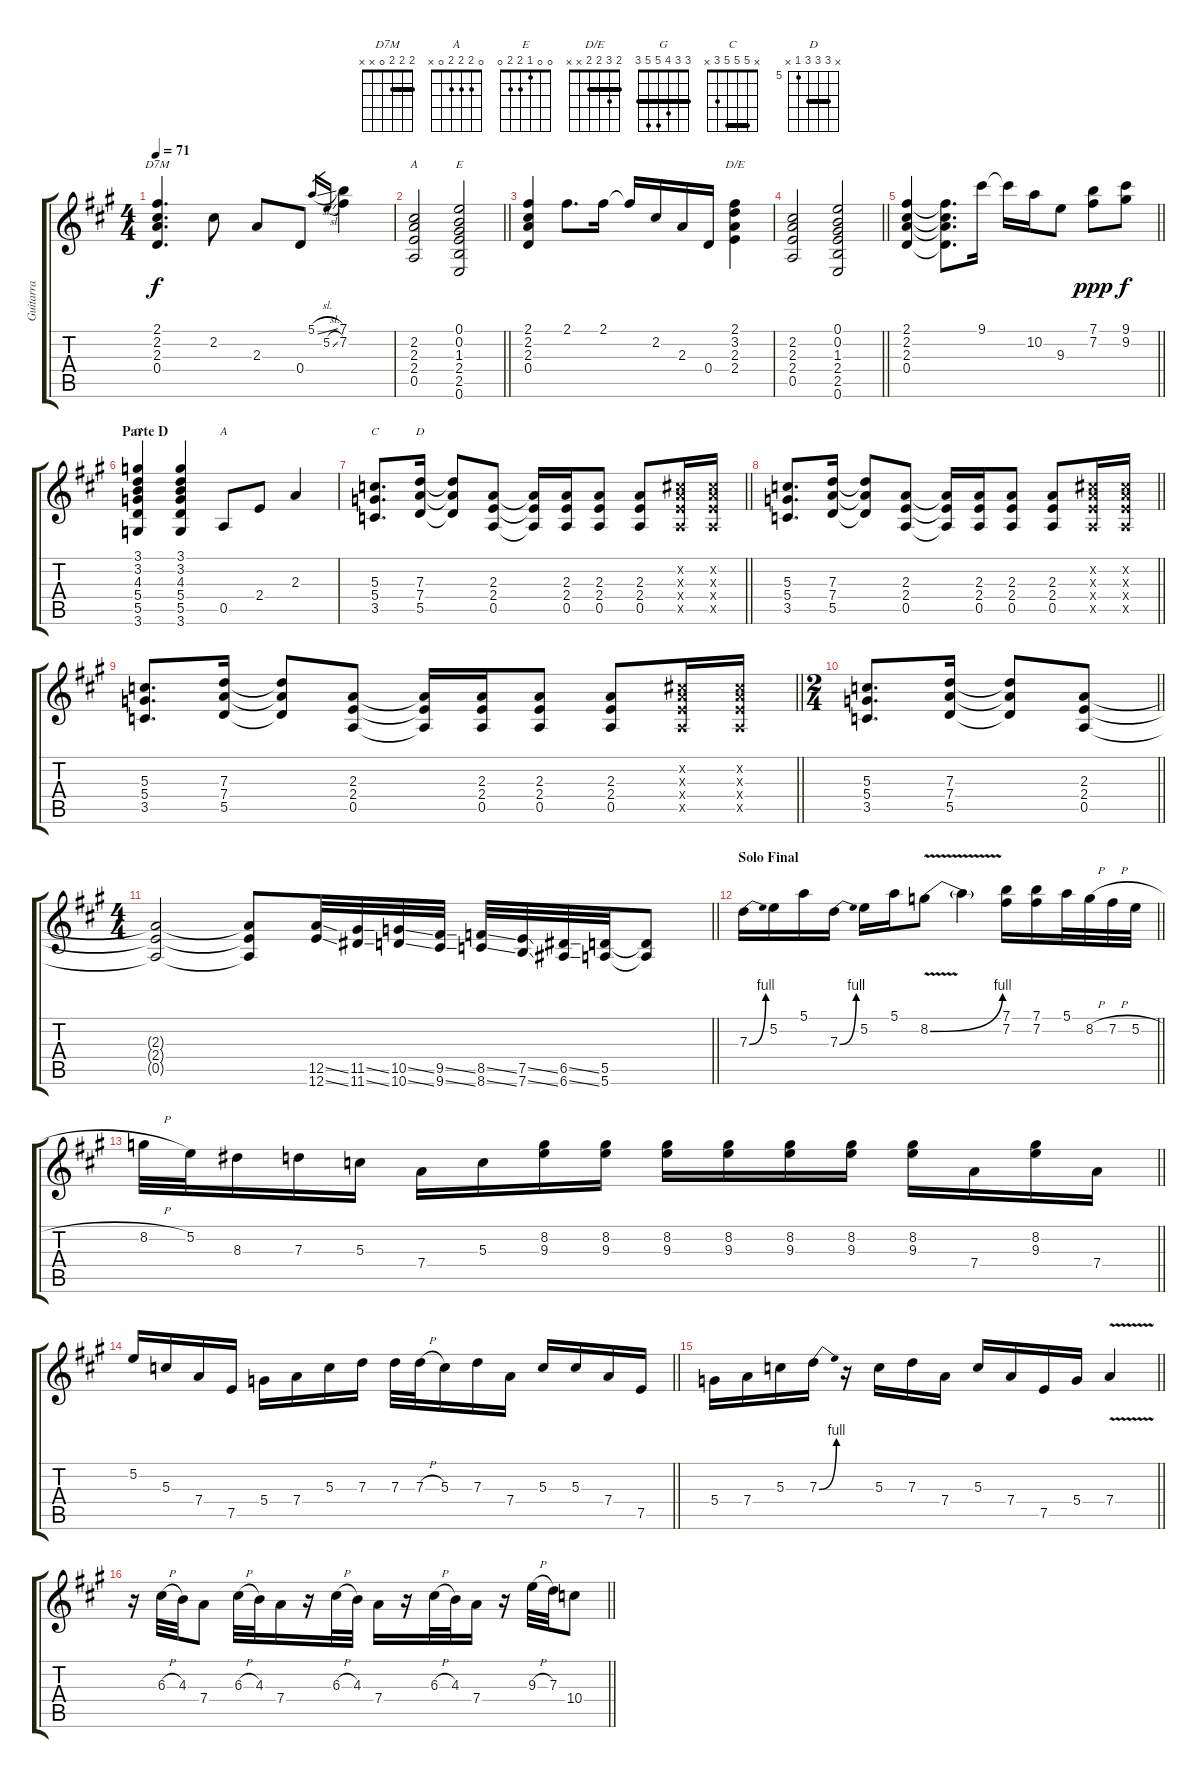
\track ("Guitarra" "Guitarra") {instrument overdrivenguitar}
\staff {score tabs}
\tuning (E4 B3 G3 D3 A2 E2) {hide}
\chord ("D7M" 2 2 2 0 x x) {barre 2}
\chord ("A" x 2 2 2 0 x) {barre 2}
\chord ("E" 0 0 1 2 2 0)
\chord ("D/E" 2 3 2 2 x x) {barre 2}
\chord ("G" 3 3 4 5 5 3) {barre 3}
\chord ("A" 0 2 2 2 0 x)
\chord ("C" x 5 5 5 3 x) {barre 5}
\chord ("D" x 7 7 7 5 x) {firstfret 5 barre 7}
\ts (4 4)
\tempo 71
\clef g2
\ks a
(2.1 2.2 2.3 0.4).4{d ch "D7M" dy f} 2.2.8 2.3.8 0.4.8 5.1{sl}.16{gr} 5.2{sl}.16{gr} (7.1 7.2).4 |
\barLineRight lightlight
(2.2 2.3 2.4 0.5).2{ch "A"} (0.1 0.2 1.3 2.4 2.5 0.6).2{ch "E"} |
(2.1 2.2 2.3 0.4).4 2.1.8{d} 2.1.16 2.1{t}.16 2.2.16 2.3.16 0.4.16 (2.1 3.2 2.3 2.4).4{ch "D/E"} |
\barLineRight lightlight
(2.2 2.3 2.4 0.5).2 (0.1 0.2 1.3 2.4 2.5 0.6).2 |
\barLineRight lightlight
(2.1 2.2 2.3 0.4).4 (2.1{t} 2.2{t} 2.3{t} 0.4{t}).8{d} 9.1.16 9.1{t}.16 10.2.16 9.3.8 (7.1 7.2).8{dy ppp} (9.1 9.2).8{dy f} |
\section ("" "Parte D")
(3.1 3.2 4.3 5.4 5.5 3.6).4{ch "G"} (3.1 3.2 4.3 5.4 5.5 3.6).4 0.5.8{ch "A"} 2.4.8 2.3.4 |
\barLineRight lightlight
(5.3 5.4 3.5).8{d ch "C"} (7.3 7.4 5.5).16{ch "D"} (7.3{t} 7.4{t} 5.5{t}).8 (2.3 2.4 0.5).8 (2.3{t} 2.4{t} 0.5{t}).16 (2.3 2.4 0.5).16 (2.3 2.4 0.5).8 (2.3 2.4 0.5).8 (2.2{x} 2.3{x} 2.4{x} 0.5{x}).16 (2.2{x} 2.3{x} 2.4{x} 0.5{x}).16 |
\barLineRight lightlight
(5.3 5.4 3.5).8{d} (7.3 7.4 5.5).16 (7.3{t} 7.4{t} 5.5{t}).8 (2.3 2.4 0.5).8 (2.3{t} 2.4{t} 0.5{t}).16 (2.3 2.4 0.5).16 (2.3 2.4 0.5).8 (2.3 2.4 0.5).8 (2.2{x} 2.3{x} 2.4{x} 0.5{x}).16 (2.2{x} 2.3{x} 2.4{x} 0.5{x}).16 |
\barLineRight lightlight
(5.3 5.4 3.5).8{d} (7.3 7.4 5.5).16 (7.3{t} 7.4{t} 5.5{t}).8 (2.3 2.4 0.5).8 (2.3{t} 2.4{t} 0.5{t}).16 (2.3 2.4 0.5).16 (2.3 2.4 0.5).8 (2.3 2.4 0.5).8 (2.2{x} 2.3{x} 2.4{x} 0.5{x}).16 (2.2{x} 2.3{x} 2.4{x} 0.5{x}).16 |
\ts (2 4)
\barLineRight lightlight
(5.3 5.4 3.5).8{d} (7.3 7.4 5.5).16 (7.3{t} 7.4{t} 5.5{t}).8 (2.3 2.4 0.5).8 |
\ts (4 4)
\barLineRight lightlight
(2.3{t} 2.4{t} 0.5{t}).2 (2.3{t} 2.4{t} 0.5{t}).8 (12.5{ss} 12.6{ss}).32 (11.5{ss} 11.6{ss}).32 (10.5{ss} 10.6{ss}).32 (9.5{ss} 9.6{ss}).32 (8.5{ss} 8.6{ss}).32 (7.5{ss} 7.6{ss}).32 (6.5{ss} 6.6{ss}).32 (5.5 5.6).32 (5.5{t} 5.6{t}).8 |
\section ("" "Solo Final")
\barLineRight lightlight
7.3{be (bend 0 0 60 4)}.16 5.2.16 5.1.16 7.3{be (bend 0 0 60 4)}.16 5.2.16 5.1.16 8.2{be (bend 0 0 60 4) v}.8 8.2{t}.4 (7.1 7.2).16 (7.1 7.2).16 5.1.32 8.2{h}.32 7.2{h}.32 5.2{h}.32 |
\barLineRight lightlight
8.2{h}.32 5.2.32 8.3.16 7.3.16 5.3.16 7.4.16 5.3.16 (8.2 9.3).16 (8.2 9.3).16 (8.2 9.3).16 (8.2 9.3).16 (8.2 9.3).16 (8.2 9.3).16 (8.2 9.3).16 7.4.16 (8.2 9.3).16 7.4.16 |
\barLineRight lightlight
5.2.16 5.3.16 7.4.16 7.5.16 5.4.16 7.4.16 5.3.16 7.3.16 7.3.32 7.3{h}.32 5.3.16 7.3.16 7.4.16 5.3.16 5.3.16 7.4.16 7.5.16 |
\barLineRight lightlight
5.4.16 7.4.16 5.3.16 7.3{be (bend 0 0 60 4)}.16 r.16 5.3.16 7.3.16 7.4.16 5.3.16 7.4.16 7.5.16 5.4.16 7.4{v}.4 |
\barLineRight lightlight
r.16 6.3{h}.32 4.3.32 7.4.8 6.3{h}.32 4.3.32 7.4.16 r.16 6.3{h}.32 4.3.32 7.4.16 r.16 6.3{h}.32 4.3.32 7.4.16 r.16 9.3{h}.32 7.3.32 10.4.8
